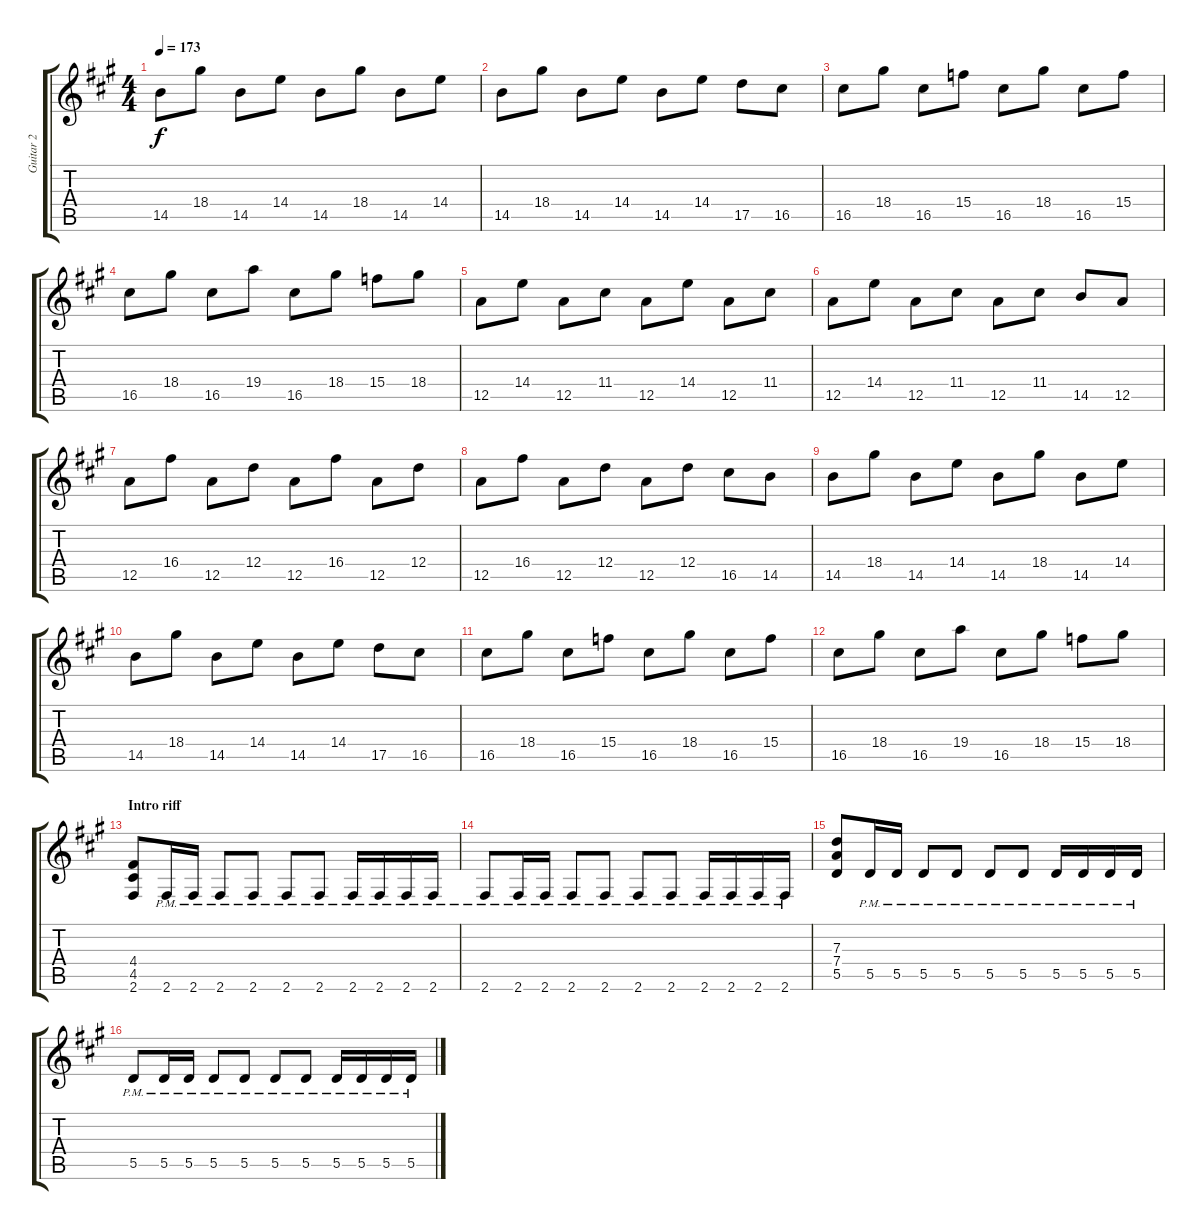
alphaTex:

\track ("Guitar 2" "Guitar 2") {instrument distortionguitar}
\staff {score tabs}
\tuning (E4 B3 G3 D3 A2 E2) {hide}
\ts (4 4)
\tempo 173
\clef g2
\ks f#minor
14.5.8{dy f} 18.4.8 14.5.8 14.4.8 14.5.8 18.4.8 14.5.8 14.4.8 |
14.5.8 18.4.8 14.5.8 14.4.8 14.5.8 14.4.8 17.5.8 16.5.8 |
16.5.8 18.4.8 16.5.8 15.4.8 16.5.8 18.4.8 16.5.8 15.4.8 |
16.5.8 18.4.8 16.5.8 19.4.8 16.5.8 18.4.8 15.4.8 18.4.8 |
12.5.8 14.4.8 12.5.8 11.4.8 12.5.8 14.4.8 12.5.8 11.4.8 |
12.5.8 14.4.8 12.5.8 11.4.8 12.5.8 11.4.8 14.5.8 12.5.8 |
12.5.8 16.4.8 12.5.8 12.4.8 12.5.8 16.4.8 12.5.8 12.4.8 |
12.5.8 16.4.8 12.5.8 12.4.8 12.5.8 12.4.8 16.5.8 14.5.8 |
14.5.8 18.4.8 14.5.8 14.4.8 14.5.8 18.4.8 14.5.8 14.4.8 |
14.5.8 18.4.8 14.5.8 14.4.8 14.5.8 14.4.8 17.5.8 16.5.8 |
16.5.8 18.4.8 16.5.8 15.4.8 16.5.8 18.4.8 16.5.8 15.4.8 |
16.5.8 18.4.8 16.5.8 19.4.8 16.5.8 18.4.8 15.4.8 18.4.8 |
\section ("" "Intro riff")
(4.4 4.5 2.6).8 2.6{pm}.16 2.6{pm}.16 2.6{pm}.8 2.6{pm}.8 2.6{pm}.8 2.6{pm}.8 2.6{pm}.16 2.6{pm}.16 2.6{pm}.16 2.6{pm}.16 |
2.6{pm}.8 2.6{pm}.16 2.6{pm}.16 2.6{pm}.8 2.6{pm}.8 2.6{pm}.8 2.6{pm}.8 2.6{pm}.16 2.6{pm}.16 2.6{pm}.16 2.6{pm}.16 |
(7.3 7.4 5.5).8 5.5{pm}.16 5.5{pm}.16 5.5{pm}.8 5.5{pm}.8 5.5{pm}.8 5.5{pm}.8 5.5{pm}.16 5.5{pm}.16 5.5{pm}.16 5.5{pm}.16 |
5.5{pm}.8 5.5{pm}.16 5.5{pm}.16 5.5{pm}.8 5.5{pm}.8 5.5{pm}.8 5.5{pm}.8 5.5{pm}.16 5.5{pm}.16 5.5{pm}.16 5.5{pm}.16
